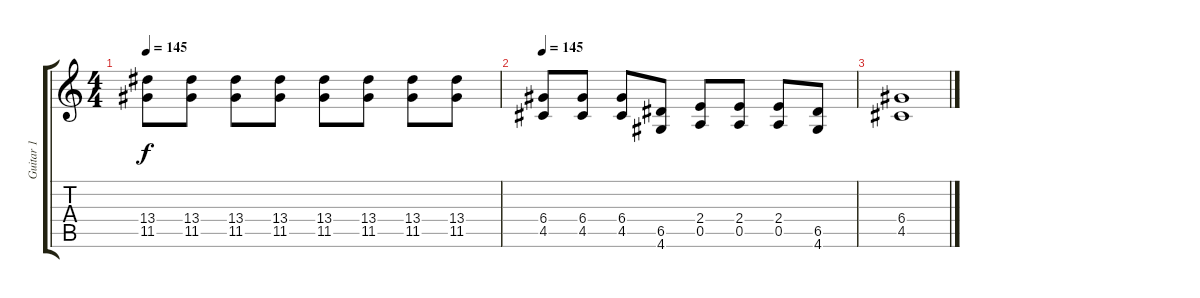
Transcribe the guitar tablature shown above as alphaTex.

\track ("Guitar 1" "Guitar 1") {instrument distortionguitar}
\staff {score tabs}
\tuning (E4 B3 G3 D3 A2 E2) {hide}
\ts (4 4)
\tempo 145
\clef g2
\ks c
(13.4 11.5).8{dy f} (13.4 11.5).8 (13.4 11.5).8 (13.4 11.5).8 (13.4 11.5).8 (13.4 11.5).8 (13.4 11.5).8 (13.4 11.5).8 |
\tempo 145
(6.4 4.5).8 (6.4 4.5).8 (6.4 4.5).8 (6.5 4.6).8 (2.4 0.5).8 (2.4 0.5).8 (2.4 0.5).8 (6.5 4.6).8 |
(6.4 4.5).1
